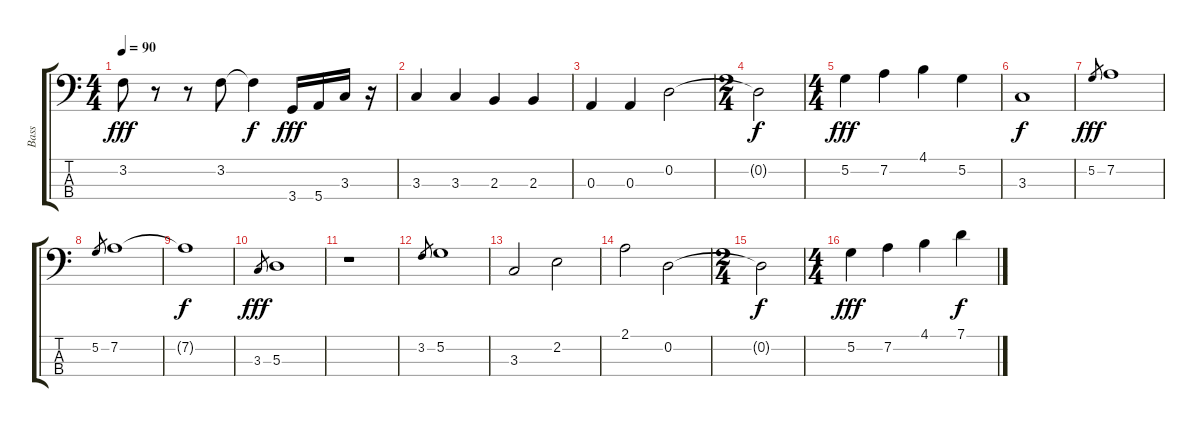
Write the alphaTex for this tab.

\track ("Bass" "Bass") {instrument electricbassfinger}
\staff {score tabs}
\tuning (G2 D2 A1 E1) {hide}
\ts (4 4)
\tempo 90
\clef f4
\ks c
3.2.8{dy fff} r.8 r.8 3.2.8 3.2{t}.4{dy f} 3.4.16{dy fff} 5.4.16 3.3.16 r.16 |
3.3.4 3.3.4 2.3.4 2.3.4 |
0.3.4 0.3.4 0.2.2 |
\ts (2 4)
0.2{t}.2{dy f} |
\ts (4 4)
5.2.4{dy fff} 7.2.4 4.1.4 5.2.4 |
3.3.1{dy f} |
5.2.8{gr dy fff} 7.2.1 |
5.2.8{gr} 7.2.1 |
7.2{t}.1{dy f} |
3.3.8{gr dy fff} 5.3.1 |
r.1 |
3.2.8{gr} 5.2.1 |
3.3.2 2.2.2 |
2.1.2 0.2.2 |
\ts (2 4)
0.2{t}.2{dy f} |
\ts (4 4)
5.2.4{dy fff} 7.2.4 4.1.4 7.1.4{dy f}
